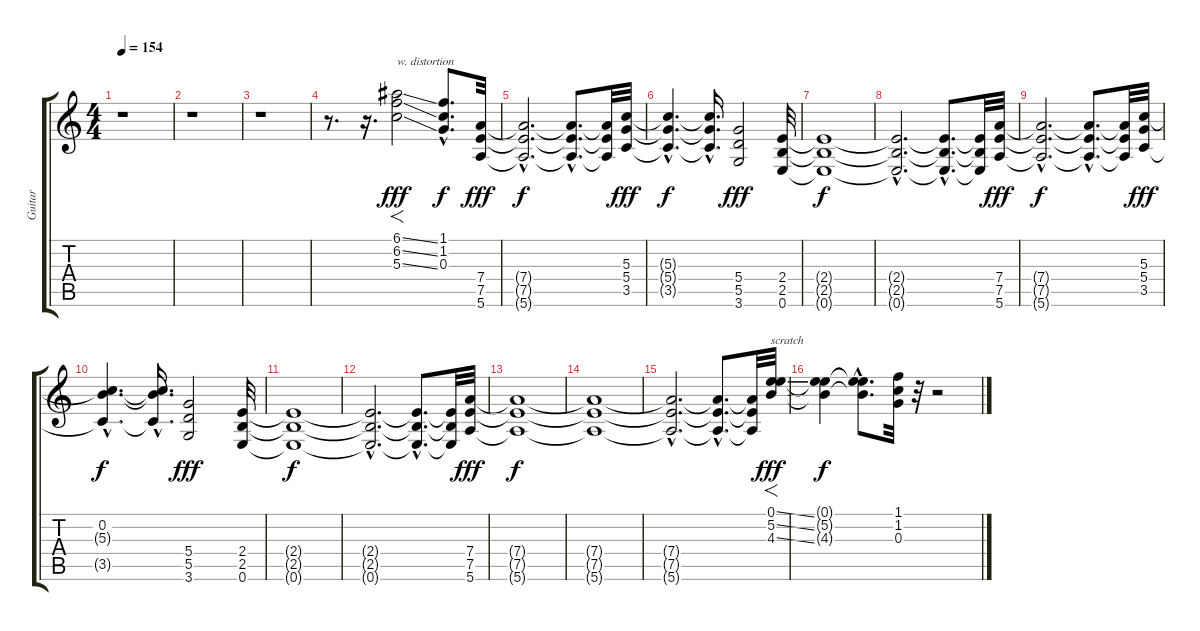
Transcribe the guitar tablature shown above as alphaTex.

\track ("Guitar" "Guitar") {instrument distortionguitar}
\staff {score tabs}
\tuning (E4 B3 G3 D3 A2 E2) {hide}
\ts (4 4)
\tempo 154
\clef g2
\ks c
r.1{dy fff instrument distortionguitar} |
r.1 |
r.1 |
r.8{d} r.16{d} (6.1{ss} 6.2{ss} 5.3{ss}).2{f txt "w. distortion" volume 16 balance 8 instrument distortionguitar} (1.1{hac} 1.2{hac} 0.3{hac}).8{d dy f} (7.4 7.5 5.6).32{dy fff} |
(7.4{hac t} 7.5{hac t} 5.6{hac t}).2{d dy f} (7.4{hac t} 7.5{hac t} 5.6{hac t}).8{d} (7.4{t} 7.5{t} 5.6{t}).32 (5.3 5.4 3.5).32{dy fff} |
(5.3{hac t} 5.4{hac t} 3.5{hac t}).4{d dy f} (5.3{hac t} 5.4{hac t} 3.5{hac t}).16{d} (5.4 5.5 3.6).2{dy fff} (2.4 2.5 0.6).32 |
(2.4{t} 2.5{t} 0.6{t}).1{dy f} |
(2.4{hac t} 2.5{hac t} 0.6{hac t}).2{d} (2.4{hac t} 2.5{hac t} 0.6{hac t}).8{d} (2.4{t} 2.5{t} 0.6{t}).32 (7.4 7.5 5.6).32{dy fff} |
(7.4{hac t} 7.5{hac t} 5.6{hac t}).2{d dy f} (7.4{hac t} 7.5{hac t} 5.6{hac t}).8{d} (7.4{t} 7.5{t} 5.6{t}).32 (5.3 5.4 3.5).32{dy fff} |
(0.2{hac} 5.3{hac t} 3.5{hac t}).4{d dy f} (0.2{hac t} 5.3{hac t} 3.5{hac t}).16{d} (5.4 5.5 3.6).2{dy fff} (2.4 2.5 0.6).32 |
(2.4{t} 2.5{t} 0.6{t}).1{dy f} |
(2.4{hac t} 2.5{hac t} 0.6{hac t}).2{d} (2.4{hac t} 2.5{hac t} 0.6{hac t}).8{d} (2.4{t} 2.5{t} 0.6{t}).32 (7.4 7.5 5.6).32{dy fff} |
(7.4{t} 7.5{t} 5.6{t}).1{dy f} |
(7.4{t} 7.5{t} 5.6{t}).1 |
(7.4{hac t} 7.5{hac t} 5.6{hac t}).2{d} (7.4{hac t} 7.5{hac t} 5.6{hac t}).8{d} (7.4{t} 7.5{t} 5.6{t}).32 (0.1{ss} 5.2{ss} 4.3{ss}).32{f txt "scratch" dy fff} |
(0.1{t} 5.2{t} 4.3{t}).4{dy f} (0.1{hac t} 5.2{hac t} 4.3{hac t}).8{d} (1.1 1.2 0.3).32 r.32 r.2
